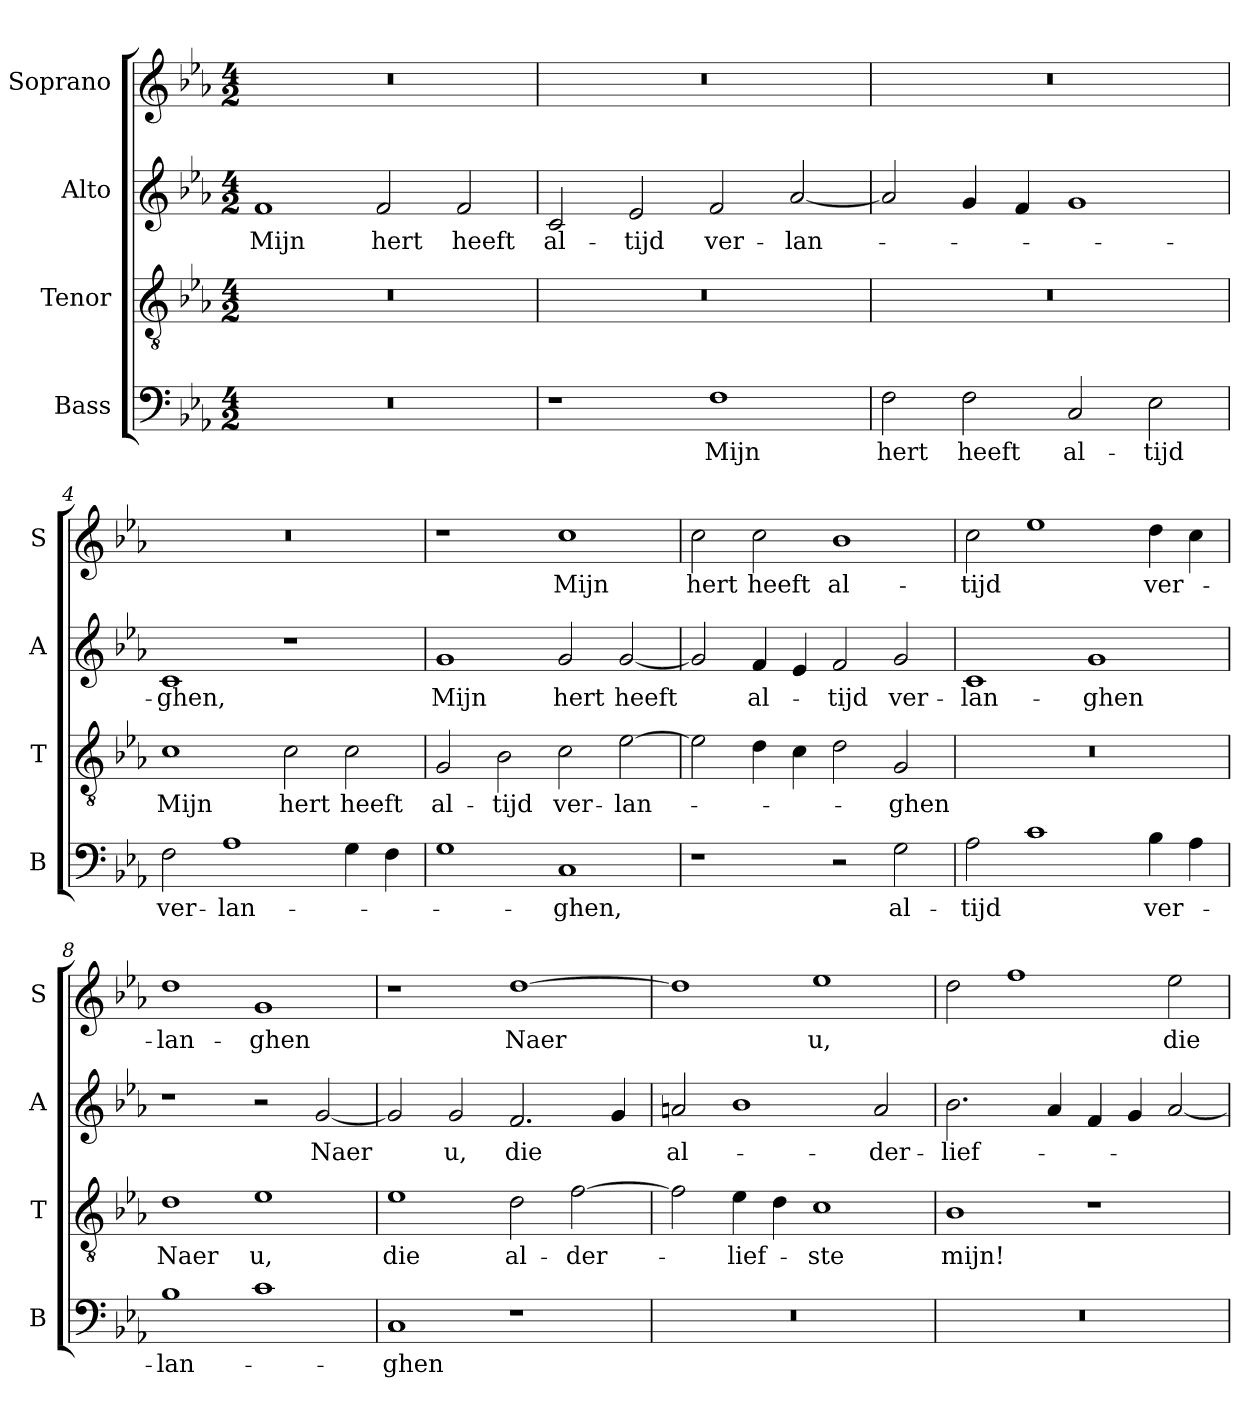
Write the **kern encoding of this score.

**kern	**text	**kern	**text	**kern	**text	**kern	**text
*part4	*part4	*part3	*part3	*part2	*part2	*part1	*part1
*staff4	*staff4	*staff3	*staff3	*staff2	*staff2	*staff1	*staff1
*I"Bass	*	*I"Tenor	*	*I"Alto	*	*I"Soprano	*
*I'B	*	*I'T	*	*I'A	*	*I'S	*
*clefF4	*	*clefGv2	*	*clefG2	*	*clefG2	*
*k[b-e-a-]	*	*k[b-e-a-]	*	*k[b-e-a-]	*	*k[b-e-a-]	*
*E-:	*	*E-:	*	*E-:	*	*E-:	*
*M4/2	*	*M4/2	*	*M4/2	*	*M4/2	*
=1	=1	=1	=1	=1	=1	=1	=1
!	!	!	!	!	!LO:LY:b	!	!
0r	.	0r	.	1f	Mijn	0r	.
!	!	!	!	!	!LO:LY:b	!	!
.	.	.	.	2f/	hert	.	.
!	!	!	!	!	!LO:LY:b	!	!
.	.	.	.	2f/	heeft	.	.
=2	=2	=2	=2	=2	=2	=2	=2
!	!	!	!	!	!LO:LY:b	!	!
1r	.	0r	.	2c/	al-	0r	.
!	!	!	!	!	!LO:LY:b	!	!
.	.	.	.	2e-/	-tijd	.	.
!	!LO:LY:b	!	!	!	!LO:LY:b	!	!
1F	Mijn	.	.	2f/	ver-	.	.
!	!	!	!	!	!LO:LY:b	!	!
.	.	.	.	[2a-/	-lan-	.	.
=3	=3	=3	=3	=3	=3	=3	=3
!	!LO:LY:b	!	!	!	!	!	!
2F\	hert	0r	.	2a-/]	.	0r	.
!	!LO:LY:b	!	!	!	!	!	!
2F\	heeft	.	.	4g/	.	.	.
.	.	.	.	4f/	.	.	.
!	!LO:LY:b	!	!	!	!	!	!
2C/	al-	.	.	1g	.	.	.
!	!LO:LY:b	!	!	!	!	!	!
2E-\	-tijd	.	.	.	.	.	.
!!LO:LB:g=z
=4	=4	=4	=4	=4	=4	=4	=4
!	!LO:LY:b	!	!LO:LY:b	!	!LO:LY:b	!	!
2F\	ver-	1c	Mijn	1c	-ghen,	0r	.
!	!LO:LY:b	!	!	!	!	!	!
1A-	-lan-	.	.	.	.	.	.
!	!	!	!LO:LY:b	!	!	!	!
.	.	2c\	hert	1r	.	.	.
!	!	!	!LO:LY:b	!	!	!	!
4G\	.	2c\	heeft	.	.	.	.
4F\	.	.	.	.	.	.	.
=5	=5	=5	=5	=5	=5	=5	=5
!	!	!	!LO:LY:b	!	!LO:LY:b	!	!
1G	.	2G/	al-	1g	Mijn	1r	.
!	!	!	!LO:LY:b	!	!	!	!
.	.	2B-\	-tijd	.	.	.	.
!	!LO:LY:b	!	!LO:LY:b	!	!LO:LY:b	!	!LO:LY:b
1C	-ghen,	2c\	ver-	2g/	hert	1cc	Mijn
!	!	!	!LO:LY:b	!	!LO:LY:b	!	!
.	.	[2e-\	-lan-	[2g/	heeft	.	.
=6	=6	=6	=6	=6	=6	=6	=6
!	!	!	!	!	!	!	!LO:LY:b
1r	.	2e-\]	.	2g/]	.	2cc\	hert
!	!	!	!	!	!LO:LY:b	!	!LO:LY:b
.	.	4d\	.	4f/	al-	2cc\	heeft
.	.	4c\	.	4e-/	.	.	.
!	!	!	!	!	!LO:LY:b	!	!LO:LY:b
2r	.	2d\	.	2f/	-tijd	1b-	al-
!	!LO:LY:b	!	!LO:LY:b	!	!LO:LY:b	!	!
2G\	al-	2G/	-ghen	2g/	ver-	.	.
!!LO:LB:g=z
=7	=7	=7	=7	=7	=7	=7	=7
!	!LO:LY:b	!	!	!	!LO:LY:b	!	!LO:LY:b
2A-\	-tijd	0r	.	1c	-lan-	2cc\	-tijd
1c	.	.	.	.	.	1ee-	.
!	!	!	!	!	!LO:LY:b	!	!
.	.	.	.	1g	-ghen	.	.
!	!LO:LY:b	!	!	!	!	!	!LO:LY:b
4B-\	ver-	.	.	.	.	4dd\	ver-
4A-\	.	.	.	.	.	4cc\	.
=8	=8	=8	=8	=8	=8	=8	=8
!	!LO:LY:b	!	!LO:LY:b	!	!	!	!LO:LY:b
1B-	-lan-	1d	Naer	1r	.	1dd	-lan-
!	!	!	!LO:LY:b	!	!	!	!LO:LY:b
1c	.	1e-	u,	2r	.	1g	-ghen
!	!	!	!	!	!LO:LY:b	!	!
.	.	.	.	[2g/	Naer	.	.
=9	=9	=9	=9	=9	=9	=9	=9
!	!LO:LY:b	!	!LO:LY:b	!	!	!	!
1C	-ghen	1e-	die	2g/]	.	1r	.
!	!	!	!	!	!LO:LY:b	!	!
.	.	.	.	2g/	u,	.	.
!	!	!	!LO:LY:b	!	!LO:LY:b	!	!LO:LY:b
1r	.	2d\	al-	2.f/	die	[1dd	Naer
!	!	!	!LO:LY:b	!	!	!	!
.	.	[2f\	-der-	.	.	.	.
.	.	.	.	4g/	.	.	.
!!LO:PB:g=z
=10	=10	=10	=10	=10	=10	=10	=10
!	!	!	!	!	!LO:LY:b	!	!
0r	.	2f\]	.	2an/	al-	1dd]	.
!	!	!	!LO:LY:b	!	!	!	!
.	.	4e-\	-lief-	1b-	.	.	.
.	.	4d\	.	.	.	.	.
!	!	!	!LO:LY:b	!	!	!	!LO:LY:b
.	.	1c	-ste	.	.	1ee-	u,
!	!	!	!	!	!LO:LY:b	!	!
.	.	.	.	2a/	-der-	.	.
=11	=11	=11	=11	=11	=11	=11	=11
!	!	!	!LO:LY:b	!	!LO:LY:b	!	!
0r	.	1B-	mijn!	2.b-\	-lief-	2dd\	.
.	.	.	.	.	.	1ff	.
.	.	.	.	4a-/	.	.	.
.	.	1r	.	4f/	.	.	.
.	.	.	.	4g/	.	.	.
!	!	!	!	!	!	!	!LO:LY:b
.	.	.	.	[2a-/	.	2ee-\	die
=	=	=	=	=	=	=	=
*-	*-	*-	*-	*-	*-	*-	*-
